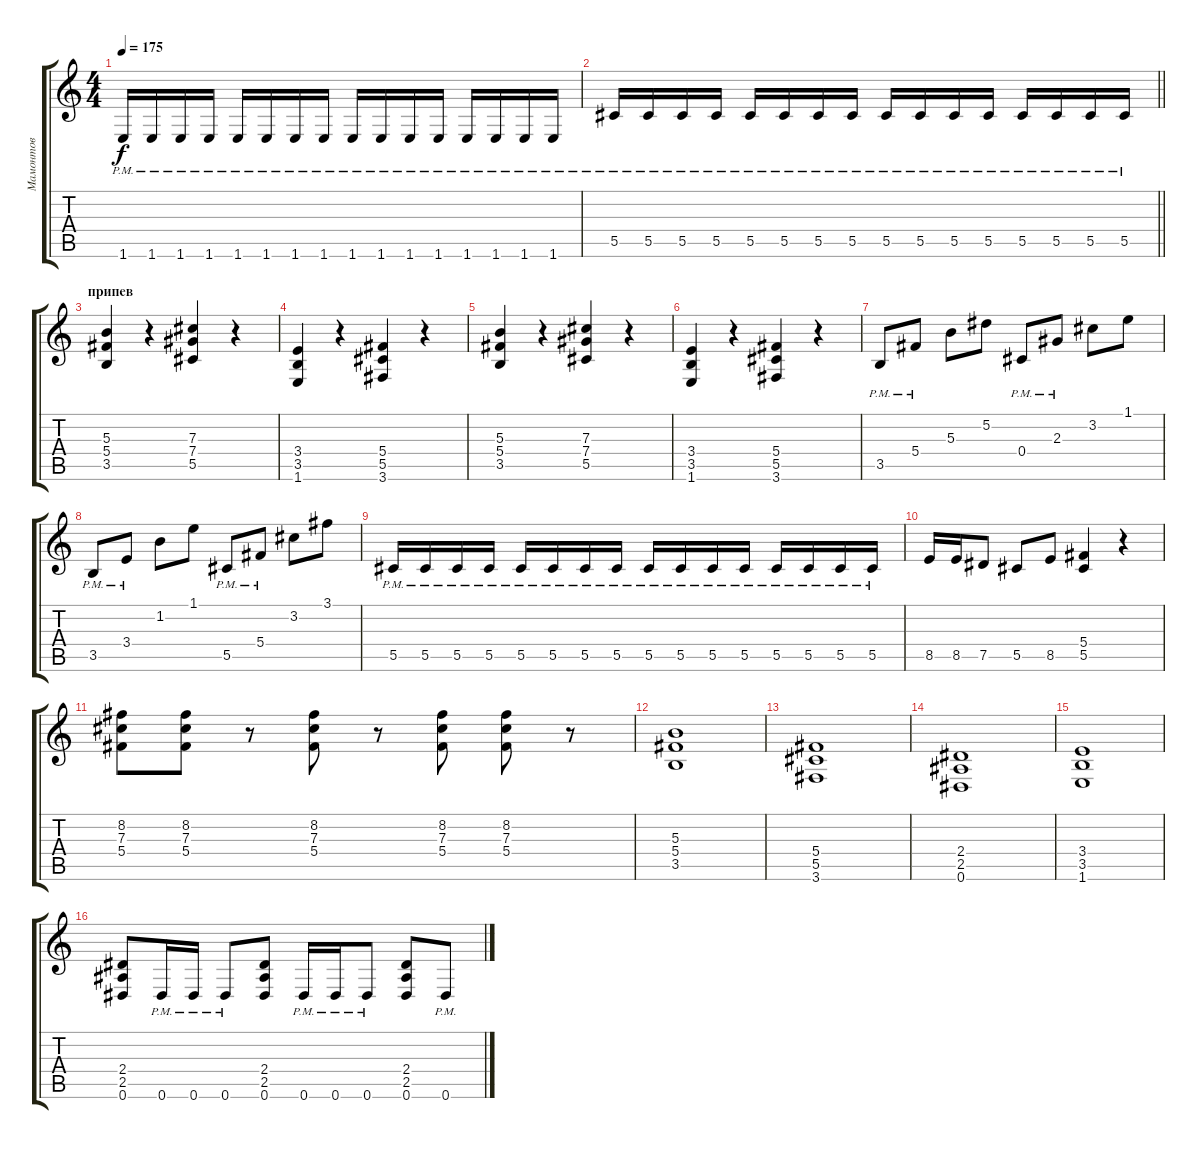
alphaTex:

\track ("Мамонтов" "Мамонтов") {instrument distortionguitar}
\staff {score tabs}
\tuning (Eb4 Bb3 Gb3 Db3 Ab2 Eb2) {hide}
\ts (4 4)
\tempo 175
\clef g2
\ks c
1.6{pm}.16{dy f} 1.6{pm}.16 1.6{pm}.16 1.6{pm}.16 1.6{pm}.16 1.6{pm}.16 1.6{pm}.16 1.6{pm}.16 1.6{pm}.16 1.6{pm}.16 1.6{pm}.16 1.6{pm}.16 1.6{pm}.16 1.6{pm}.16 1.6{pm}.16 1.6{pm}.16 |
\barLineRight lightlight
5.5{pm}.16 5.5{pm}.16 5.5{pm}.16 5.5{pm}.16 5.5{pm}.16 5.5{pm}.16 5.5{pm}.16 5.5{pm}.16 5.5{pm}.16 5.5{pm}.16 5.5{pm}.16 5.5{pm}.16 5.5{pm}.16 5.5{pm}.16 5.5{pm}.16 5.5{pm}.16 |
\section ("" "припев")
(5.3 5.4 3.5).4 r.4 (7.3 7.4 5.5).4 r.4 |
(3.4 3.5 1.6).4 r.4 (5.4 5.5 3.6).4 r.4 |
(5.3 5.4 3.5).4 r.4 (7.3 7.4 5.5).4 r.4 |
(3.4 3.5 1.6).4 r.4 (5.4 5.5 3.6).4 r.4 |
3.5{pm}.8 5.4{pm}.8 5.3.8 5.2.8 0.4{pm}.8 2.3{pm}.8 3.2.8 1.1.8 |
3.5{pm}.8 3.4{pm}.8 1.2.8 1.1.8 5.5{pm}.8 5.4{pm}.8 3.2.8 3.1.8 |
5.5{pm}.16 5.5{pm}.16 5.5{pm}.16 5.5{pm}.16 5.5{pm}.16 5.5{pm}.16 5.5{pm}.16 5.5{pm}.16 5.5{pm}.16 5.5{pm}.16 5.5{pm}.16 5.5{pm}.16 5.5{pm}.16 5.5{pm}.16 5.5{pm}.16 5.5{pm}.16 |
8.5.16 8.5.16 7.5.8 5.5.8 8.5.8 (5.4 5.5).4 r.4 |
(8.2 7.3 5.4).8 (8.2 7.3 5.4).8 r.8 (8.2 7.3 5.4).8 r.8 (8.2 7.3 5.4).8 (8.2 7.3 5.4).8 r.8 |
(5.3 5.4 3.5).1 |
(5.4 5.5 3.6).1 |
(2.4 2.5 0.6).1 |
(3.4 3.5 1.6).1 |
(2.4 2.5 0.6).8 0.6{pm}.16 0.6{pm}.16 0.6{pm}.8 (2.4 2.5 0.6).8 0.6{pm}.16 0.6{pm}.16 0.6{pm}.8 (2.4 2.5 0.6).8 0.6{pm}.8
